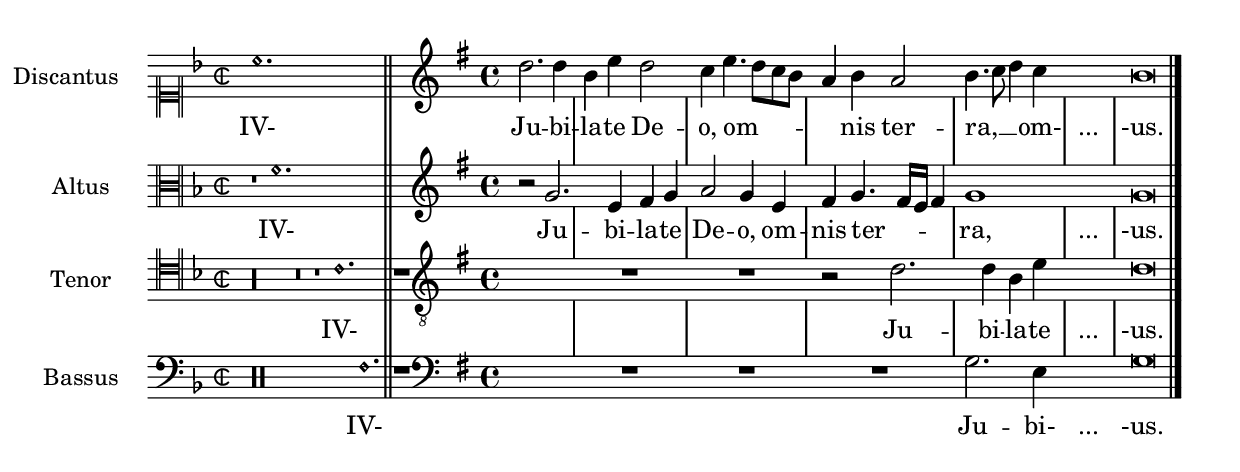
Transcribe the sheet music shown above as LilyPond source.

%% Do not edit this file; it is automatically
%% generated from LSR http://lsr.dsi.unimi.it
%% This file is in the public domain.
\version "2.13.29"

\header {
  lsrtags = "ancient-notation, template"

%% Translation of GIT committish: 0b55335aeca1de539bf1125b717e0c21bb6fa31b
  texidoces = "
Al transcribir música mensural, es útil un «incipit» al compienzo
de la pieza para indicar la tonalidad y el tempo
originales. Aunque los músicos actuales están acostumbrados a las
barras de compás para reconocer con más facilidad los patrones
rítmicos, durante el período de la música mensural aún no se
habíen inventado las líneas divisorias; de hecho, la medida solía
cambiar a cada pocas notas. Como compromiso, a menudo las líneas
divisorias se imprimen entre los pentagramas en vez de hacerlo
encima de ellos.

"
  doctitlees = "Plantilla de notación de música antigua (transcripción moderna de música mensural)"

%% Translation of GIT committish: 0a868be38a775ecb1ef935b079000cebbc64de40
  texidocde = "
Bei der Transkription von Mensuralmusik ist es oft erwünscht, ein
Incipit an den Anfang des Stückes zu stellen, damit klar ist, wie
Tempo und Schlüssel in der Originalnotation gesetzt waren. Während
heutzutage Musiker an Taktlinien gewöhnt sind, um Rhythmen schneller
zu erkennen, wurden diese in der Mensuralmusik nicht verwendet.
Tatsächlich ändern sich die Rhythmen auch oft alle paar Noten. Als
ein Kompromiss werden die Notenlinien nicht auf dem System, sondern
zwischen den Systemen geschrieben.
"

doctitlede = "Vorlage für Alte Notation -- moderne Transkription von Mensuralmusik"

%% Translation of GIT committish: bdfe3dc8175a2d7e9ea0800b5b04cfb68fe58a7a
  texidocfr = "
Lorsque l'on transcrit de la musique mensurale, un @emph{incipit} permet
d'indiquer la tonalité et le tempo d'origine.  Si les musiciens sont de
nos jours habitués aux barres de mesures qui présentent la structure
rythmique d'une œuvre, elles n'étaient pas en vigueur à l'époque où ces
pièces ont été composées, d'autant plus que la @qq{métrique} pouvait
changer au fil des notes.  Un compromis consiste à imprimer des barres
entre les portées plutôt que sur chacune d'elles.

"
  doctitlefr = "Exemples de notation ancienne -- transcription moderne de musique mensurale"

  texidoc = "
When transcribing mensural music, an incipit at the beginning of the
piece is useful to indicate the original key and tempo. While today
musicians are used to bar lines in order to faster recognize rhythmic
patterns, bar lines were not yet invented during the period of mensural
music; in fact, the meter often changed after every few notes. As a
compromise, bar lines are often printed between the staves rather than
on the staves.

"
  doctitle = "Ancient notation template -- modern transcription of mensural music"
} % begin verbatim

global = {
  \set Score.skipBars = ##t

  % incipit
  \once \override Score.SystemStartBracket #'transparent = ##t
  \override Score.SpacingSpanner #'spacing-increment = #1.0 % tight spacing
  \key f \major
  \time 2/2
  \once \override Staff.TimeSignature #'style = #'neomensural
  \override Voice.NoteHead #'style = #'neomensural
  \override Voice.Rest #'style = #'neomensural
  \set Staff.printKeyCancellation = ##f
  \cadenzaOn % turn off bar lines
  \skip 1*10
  \once \override Staff.BarLine #'transparent = ##f
  \bar "||"
  \skip 1*1 % need this extra \skip such that clef change comes
            % after bar line
  \bar ""

  % main
  \revert Score.SpacingSpanner #'spacing-increment % CHECK: no effect?
  \cadenzaOff % turn bar lines on again
  \once \override Staff.Clef #'full-size-change = ##t
  \set Staff.forceClef = ##t
  \key g \major
  \time 4/4
  \override Voice.NoteHead #'style = #'default
  \override Voice.Rest #'style = #'default

  % FIXME: setting printKeyCancellation back to #t must not
  % occur in the first bar after the incipit.  Dto. for forceClef.
  % Therefore, we need an extra \skip.
  \skip 1*1
  \set Staff.printKeyCancellation = ##t
  \set Staff.forceClef = ##f

  \skip 1*7 % the actual music

  % let finis bar go through all staves
  \override Staff.BarLine #'transparent = ##f

  % finis bar
  \bar "|."
}

discantusNotes = {
  \transpose c' c'' {
    \set Staff.instrumentName = #"Discantus  "

    % incipit
    \clef "neomensural-c1"
    c'1. s2   % two bars
    \skip 1*8 % eight bars
    \skip 1*1 % one bar

    % main
    \clef "treble"
    d'2. d'4 |
    b e' d'2 |
    c'4 e'4.( d'8 c' b |
    a4) b a2 |
    b4.( c'8 d'4) c'4 |
    \once \override NoteHead #'transparent = ##t c'1 |
    b\breve |
  }
}

discantusLyrics = \lyricmode {
  % incipit
  IV-

  % main
  Ju -- bi -- |
  la -- te De -- |
  o, om --
  nis ter -- |
  ra, __ om- |
  "..." |
  -us. |
}

altusNotes = {
  \transpose c' c'' {
    \set Staff.instrumentName = #"Altus  "

    % incipit
    \clef "neomensural-c3"
    r1        % one bar
    f1. s2    % two bars
    \skip 1*7 % seven bars
    \skip 1*1 % one bar

    % main
    \clef "treble"
    r2 g2. e4 fis g | % two bars
    a2 g4 e |
    fis g4.( fis16 e fis4) |
    g1 |
    \once \override NoteHead #'transparent = ##t g1 |
    g\breve |
  }
}

altusLyrics = \lyricmode {
  % incipit
  IV-

  % main
  Ju -- bi -- la -- te | % two bars
  De -- o, om -- |
  nis ter -- ra, |
  "..." |
  -us. |
}

tenorNotes = {
  \transpose c' c' {
    \set Staff.instrumentName = #"Tenor  "

    % incipit
    \clef "neomensural-c4"
    r\longa   % four bars
    r\breve   % two bars
    r1        % one bar
    c'1. s2   % two bars
    \skip 1*1 % one bar
    \skip 1*1 % one bar

    % main
    \clef "treble_8"
    R1 |
    R1 |
    R1 |
    r2 d'2. d'4 b e' | % two bars
    \once \override NoteHead #'transparent = ##t e'1 |
    d'\breve |
  }
}

tenorLyrics = \lyricmode {
  % incipit
  IV-

  % main
  Ju -- bi -- la -- te | % two bars
  "..." |
  -us. |
}

bassusNotes = {
  \transpose c' c' {
    \set Staff.instrumentName = #"Bassus  "

    % incipit
    \clef "bass"
    r\maxima  % eight bars
    f1. s2    % two bars
    \skip 1*1 % one bar

    % main
    \clef "bass"
    R1 |
    R1 |
    R1 |
    R1 |
    g2. e4 |
    \once \override NoteHead #'transparent = ##t e1 |
    g\breve |
  }
}

bassusLyrics = \lyricmode {
  % incipit
  IV-

  % main
  Ju -- bi- |
  "..." |
  -us. |
}

\score {
  \new StaffGroup = choirStaff <<
    \new Voice =
      "discantusNotes" << \global \discantusNotes >>
    \new Lyrics =
      "discantusLyrics" \lyricsto discantusNotes { \discantusLyrics }
    \new Voice =
      "altusNotes" << \global \altusNotes >>
    \new Lyrics =
      "altusLyrics" \lyricsto altusNotes { \altusLyrics }
    \new Voice =
      "tenorNotes" << \global \tenorNotes >>
    \new Lyrics =
      "tenorLyrics" \lyricsto tenorNotes { \tenorLyrics }
    \new Voice =
      "bassusNotes" << \global \bassusNotes >>
    \new Lyrics =
      "bassusLyrics" \lyricsto bassusNotes { \bassusLyrics }
  >>
  \layout {
    \context {
      \Score

      % no bars in staves
      \override BarLine #'transparent = ##t

      % incipit should not start with a start delimiter
      \remove "System_start_delimiter_engraver"
    }
    \context {
      \Voice

      % no slurs
      \override Slur #'transparent = ##t

      % Comment in the below "\remove" command to allow line
      % breaking also at those barlines where a note overlaps
      % into the next bar.  The command is commented out in this
      % short example score, but especially for large scores, you
      % will typically yield better line breaking and thus improve
      % overall spacing if you comment in the following command.
      %\remove "Forbid_line_break_engraver"
    }
  }
}




